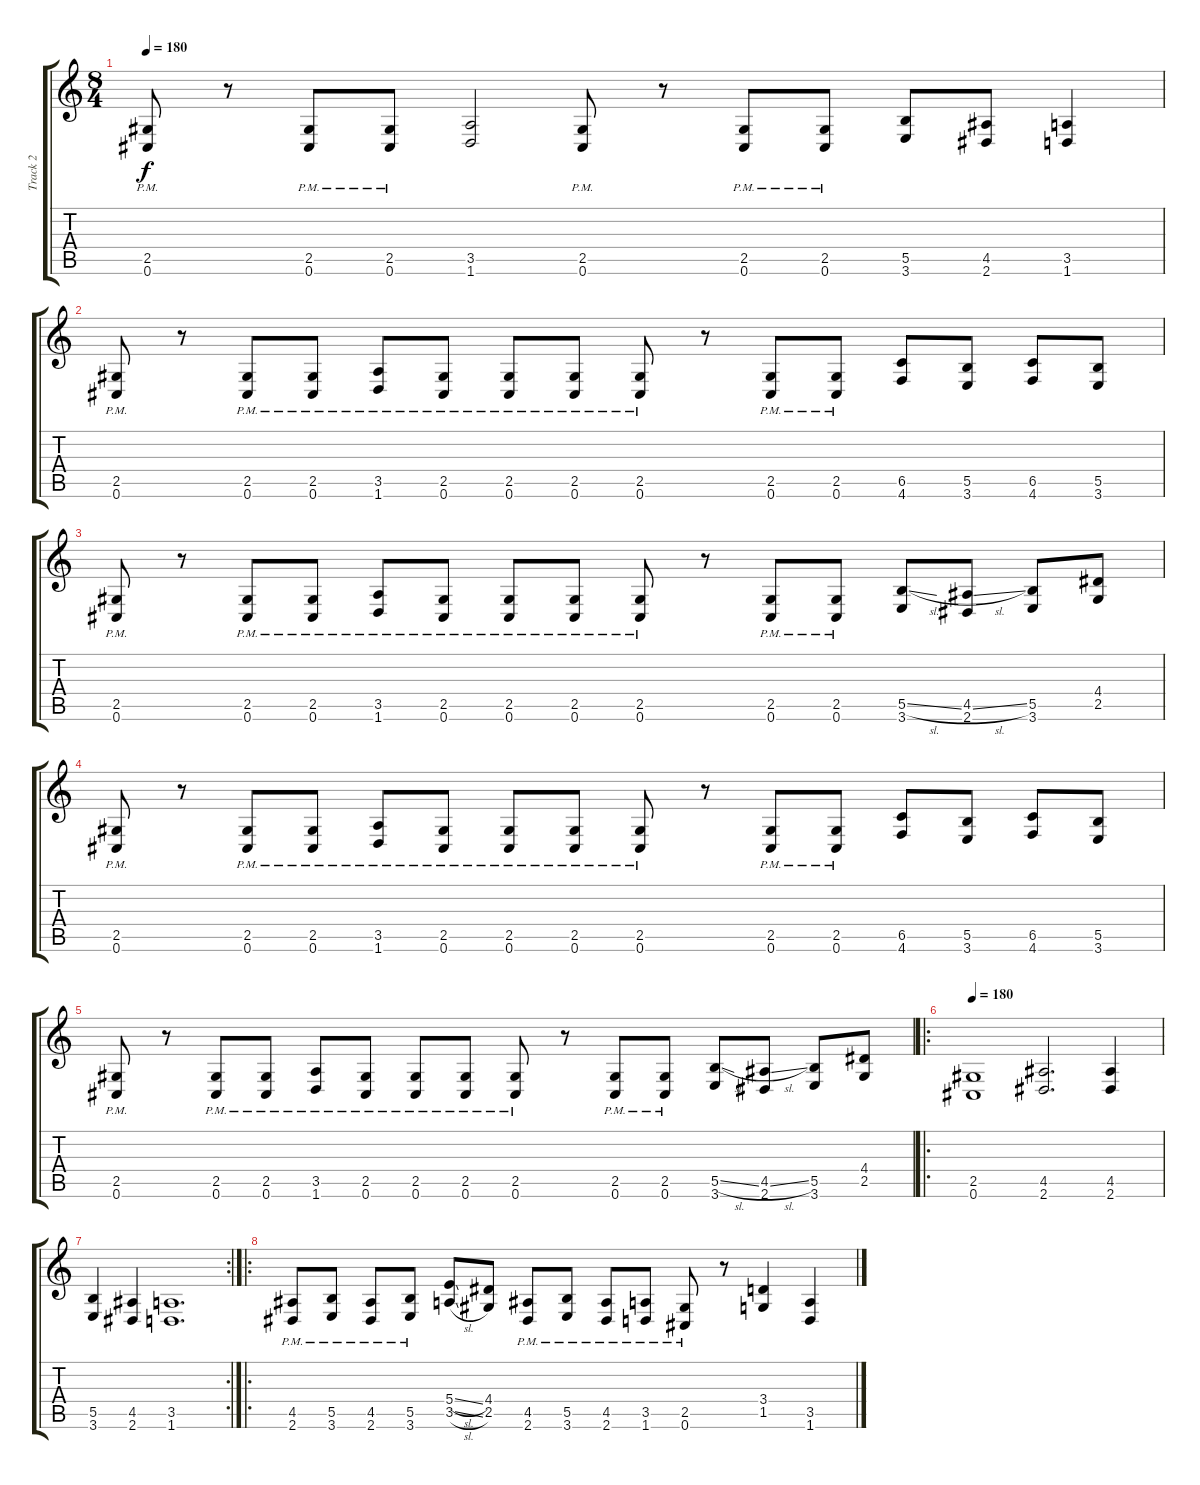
\track ("Track 2" "Track 2") {instrument distortionguitar}
\staff {score tabs}
\tuning (Db4 Ab3 E3 B2 Gb2 Db2) {hide}
\ts (8 4)
\tempo 180
\clef g2
\ks c
(2.5{pm} 0.6).8{dy f} r.8 (2.5{pm} 0.6).8 (2.5{pm} 0.6).8 (3.5 1.6).2 (2.5{pm} 0.6).8 r.8 (2.5{pm} 0.6).8 (2.5{pm} 0.6).8 (5.5 3.6).8 (4.5 2.6).8 (3.5 1.6).4 |
(2.5{pm} 0.6).8 r.8 (2.5{pm} 0.6).8 (2.5{pm} 0.6).8 (3.5{pm} 1.6).8 (2.5{pm} 0.6).8 (2.5{pm} 0.6).8 (2.5{pm} 0.6).8 (2.5{pm} 0.6).8 r.8 (2.5{pm} 0.6).8 (2.5{pm} 0.6).8 (6.5 4.6).8 (5.5 3.6).8 (6.5 4.6).8 (5.5 3.6).8 |
(2.5{pm} 0.6).8 r.8 (2.5{pm} 0.6).8 (2.5{pm} 0.6).8 (3.5{pm} 1.6).8 (2.5{pm} 0.6).8 (2.5{pm} 0.6).8 (2.5{pm} 0.6).8 (2.5{pm} 0.6).8 r.8 (2.5{pm} 0.6).8 (2.5{pm} 0.6).8 (5.5{sl} 3.6).8 (4.5{sl} 2.6).8 (5.5 3.6).8 (4.4 2.5).8 |
(2.5{pm} 0.6).8 r.8 (2.5{pm} 0.6).8 (2.5{pm} 0.6).8 (3.5{pm} 1.6).8 (2.5{pm} 0.6).8 (2.5{pm} 0.6).8 (2.5{pm} 0.6).8 (2.5{pm} 0.6).8 r.8 (2.5{pm} 0.6).8 (2.5{pm} 0.6).8 (6.5 4.6).8 (5.5 3.6).8 (6.5 4.6).8 (5.5 3.6).8 |
(2.5{pm} 0.6).8 r.8 (2.5{pm} 0.6).8 (2.5{pm} 0.6).8 (3.5{pm} 1.6).8 (2.5{pm} 0.6).8 (2.5{pm} 0.6).8 (2.5{pm} 0.6).8 (2.5{pm} 0.6).8 r.8 (2.5{pm} 0.6).8 (2.5{pm} 0.6).8 (5.5{sl} 3.6).8 (4.5{sl} 2.6).8 (5.5 3.6).8 (4.4 2.5).8 |
\ro
\tempo 180
(2.5 0.6).1 (4.5 2.6).2{d} (4.5 2.6).4 |
\rc 2
(5.5 3.6).4 (4.5 2.6).4 (3.5 1.6).1{d} |
\ro
(4.5 2.6{pm}).8 (5.5 3.6{pm}).8 (4.5 2.6{pm}).8 (5.5 3.6{pm}).8 (5.4{sl} 3.5{sl}).8 (4.4 2.5).8 (4.5 2.6{pm}).8 (5.5 3.6{pm}).8 (4.5 2.6{pm}).8 (3.5 1.6{pm}).8 (2.5 0.6{pm}).8 r.8 (3.4 1.5).4 (3.5 1.6).4
